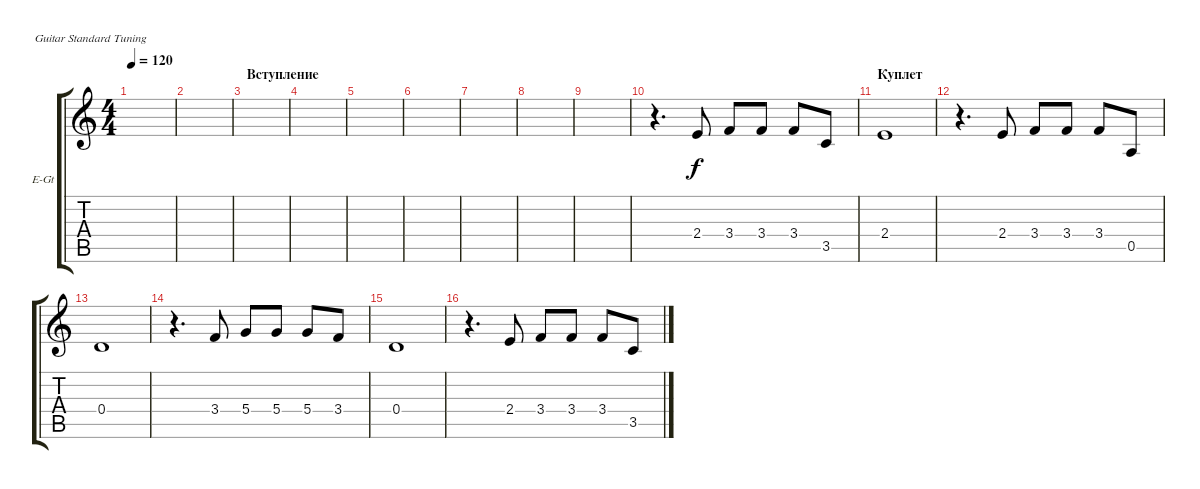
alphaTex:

\defaultSystemsLayout 4
\bracketExtendMode groupsimilarinstruments
\firstSystemTrackNameOrientation horizontal
\otherSystemsTrackNameOrientation horizontal
\track ("В. Бутусов (вокал)" "E-Gt") {instrument electricguitarclean}
\staff {score tabs}
\tuning (E4 B3 G3 D3 A2 E2)
\ts (4 4)
\tempo 120
\clef g2
\scale
0.487395
\ks c
|
\scale
0.256303 |
\section ("" "Вступление")
\scale
0.256303 |
\scale
0.333333 |
\scale
0.333333 |
\scale
0.333333 |
\scale
0.333333 |
\scale
0.333333 |
\scale
0.333333 |
r.4{d} 2.4.8 3.4.8 3.4.8 3.4.8 3.5.8 |
\section ("" "Куплет")
2.4.1 |
r.4{d} 2.4.8 3.4.8 3.4.8 3.4.8 0.5.8 |
0.4.1 |
r.4{d} 3.4.8 5.4.8 5.4.8 5.4.8 3.4.8 |
0.4.1 |
r.4{d} 2.4.8 3.4.8 3.4.8 3.4.8 3.5.8
